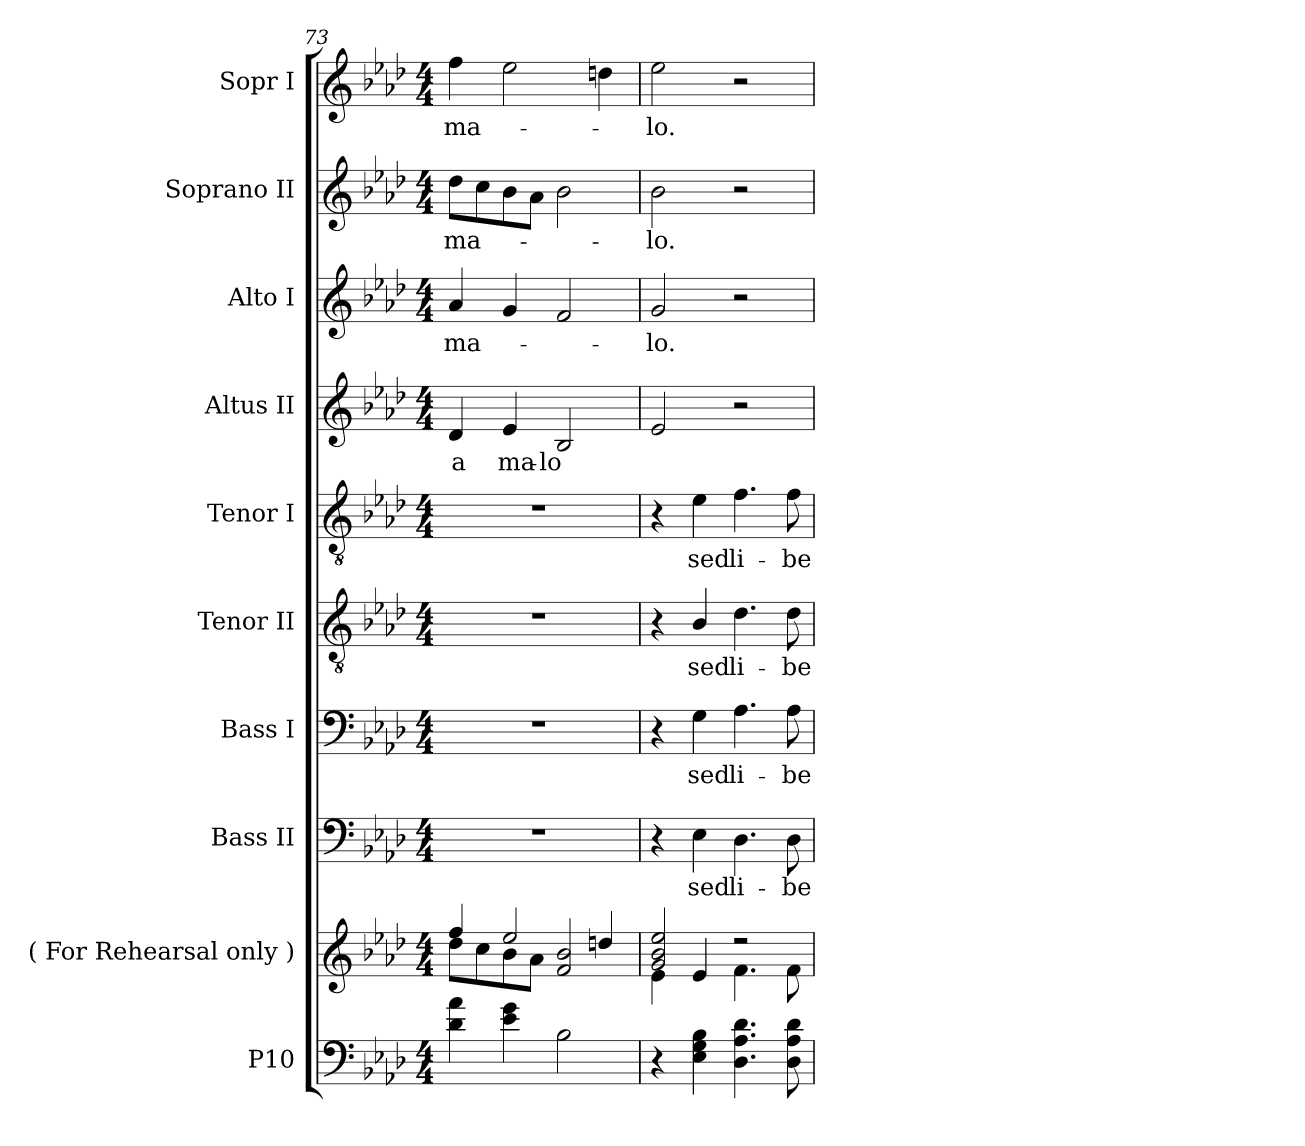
**kern	**kern	**kern	**text	**kern	**text	**kern	**text	**kern	**text	**kern	**text	**kern	**text	**kern	**text	**kern	**text
*part10	*part9	*part8	*part8	*part7	*part7	*part6	*part6	*part5	*part5	*part4	*part4	*part3	*part3	*part2	*part2	*part1	*part1
*staff10	*staff9	*staff8	*staff8	*staff7	*staff7	*staff6	*staff6	*staff5	*staff5	*staff4	*staff4	*staff3	*staff3	*staff2	*staff2	*staff1	*staff1
*I"P10	*I"( For Rehearsal  only )	*I"Bass II	*	*I"Bass I	*	*I"Tenor II	*	*I"Tenor I	*	*I"Altus II	*	*I"Alto I	*	*I"Soprano II	*	*I"Sopr I	*
*	*I'Reh.	*I'B-II	*	*I'B-I	*	*I'T-II	*	*I'T-I	*	*I'A-II	*	*I'A-I	*	*I'S-II	*	*I'S-I	*
*clefF4	*clefG2	*clefF4	*	*clefF4	*	*clefGv2	*	*clefGv2	*	*clefG2	*	*clefG2	*	*clefG2	*	*clefG2	*
*	*	*	*	*	*	*ITrd7c12	*	*ITrd7c12	*	*	*	*	*	*	*	*	*
*k[b-e-a-d-]	*k[b-e-a-d-]	*k[b-e-a-d-]	*	*k[b-e-a-d-]	*	*k[b-e-a-d-]	*	*k[b-e-a-d-]	*	*k[b-e-a-d-]	*	*k[b-e-a-d-]	*	*k[b-e-a-d-]	*	*k[b-e-a-d-]	*
*A-:	*A-:	*A-:	*	*A-:	*	*A-:	*	*A-:	*	*A-:	*	*A-:	*	*A-:	*	*A-:	*
*M4/4	*M4/4	*M4/4	*	*M4/4	*	*M4/4	*	*M4/4	*	*M4/4	*	*M4/4	*	*M4/4	*	*M4/4	*
=73	=73	=73	=73	=73	=73	=73	=73	=73	=73	=73	=73	=73	=73	=73	=73	=73	=73
*	*^	*	*	*	*	*	*	*	*	*	*	*	*	*	*	*	*
!	!	!	!	!	!	!	!	!	!	!	!	!LO:LY:b:color=#000000	!	!	!	!	!	!
!	!	!	!	!	!	!	!	!	!	!	!	!	!	!LO:LY:b:color=#000000	!	!	!	!
!	!	!	!	!	!	!	!	!	!	!	!	!	!	!	!	!LO:LY:b:color=#000000	!	!
!	!	!	!	!	!	!	!	!	!	!	!	!	!	!	!	!	!	!LO:LY:b:color=#000000
4d-i\ 4a-i	4ffi/	8dd-i\L	1r	.	1r	.	1r	.	1r	.	4d-i/	a	4a-i/	ma-	8dd-i\L	ma-	4ffi\	ma-
.	.	8cci\	.	.	.	.	.	.	.	.	.	.	.	.	8cci\	.	.	.
!	!	!	!	!	!	!	!	!	!	!	!	!LO:LY:b:color=#000000	!	!	!	!	!	!
4e-i\ 4gi	2ee-i/	8b-i\	.	.	.	.	.	.	.	.	4e-i/	ma-	4gi/	.	8b-i\	.	2ee-i\	.
.	.	8a-i\J	.	.	.	.	.	.	.	.	.	.	.	.	8a-i\J	.	.	.
!	!	!	!	!	!	!	!	!	!	!	!	!LO:LY:b:color=#000000	!	!	!	!	!	!
2B-i\	.	2fi/ 2b-i	.	.	.	.	.	.	.	.	2B-i/	-lo	2fi/	.	2b-i\	.	.	.
.	4ddni/	.	.	.	.	.	.	.	.	.	.	.	.	.	.	.	4ddni\	.
=74	=74	=74	=74	=74	=74	=74	=74	=74	=74	=74	=74	=74	=74	=74	=74	=74	=74	=74
!	!	!	!	!	!	!	!	!	!	!	!	!	!	!LO:LY:b:color=#000000	!	!	!	!
!	!	!	!	!	!	!	!	!	!	!	!	!	!	!	!	!LO:LY:b:color=#000000	!	!
!	!	!	!	!	!	!	!	!	!	!	!	!	!	!	!	!	!	!LO:LY:b:color=#000000
4r	2gi/ 2b-i 2ee-i	4e-i\	4r	.	4r	.	4r	.	4r	.	2e-i/	.	2gi/	-lo.	2b-i\	-lo.	2ee-i\	-lo.
!	!	!	!	!LO:LY:b:color=#000000	!	!	!	!	!	!	!	!	!	!	!	!	!	!
!	!	!	!	!	!	!LO:LY:b:color=#000000	!	!	!	!	!	!	!	!	!	!	!	!
!	!	!	!	!	!	!	!	!LO:LY:b:color=#000000	!	!	!	!	!	!	!	!	!	!
!	!	!	!	!	!	!	!	!	!	!LO:LY:b:color=#000000	!	!	!	!	!	!	!	!
4E-i\ 4Gi 4B-i	.	4e-i/	4E-i\	sed	4Gi\	sed	4BB-i/	sed	4E-i\	sed	.	.	.	.	.	.	.	.
!	!	!	!	!LO:LY:b:color=#000000	!	!	!	!	!	!	!	!	!	!	!	!	!	!
!	!	!	!	!	!	!LO:LY:b:color=#000000	!	!	!	!	!	!	!	!	!	!	!	!
!	!	!	!	!	!	!	!	!LO:LY:b:color=#000000	!	!	!	!	!	!	!	!	!	!
!	!	!	!	!	!	!	!	!	!	!LO:LY:b:color=#000000	!	!	!	!	!	!	!	!
4.D-i\ 4.A-i 4.d-i	2r	4.fi\	4.D-i\	li-	4.A-i\	li-	4.D-i\	li-	4.Fi\	li-	2r	.	2r	.	2r	.	2r	.
!	!	!	!	!LO:LY:b:color=#000000	!	!	!	!	!	!	!	!	!	!	!	!	!	!
!	!	!	!	!	!	!LO:LY:b:color=#000000	!	!	!	!	!	!	!	!	!	!	!	!
!	!	!	!	!	!	!	!	!LO:LY:b:color=#000000	!	!	!	!	!	!	!	!	!	!
!	!	!	!	!	!	!	!	!	!	!LO:LY:b:color=#000000	!	!	!	!	!	!	!	!
8D-i\ 8A-i 8d-i	.	8fi\	8D-i\	-be-	8A-i\	-be-	8D-i\	-be-	8Fi\	-be-	.	.	.	.	.	.	.	.
*	*v	*v	*	*	*	*	*	*	*	*	*	*	*	*	*	*	*	*
=	=	=	=	=	=	=	=	=	=	=	=	=	=	=	=	=	=
*-	*-	*-	*-	*-	*-	*-	*-	*-	*-	*-	*-	*-	*-	*-	*-	*-	*-
